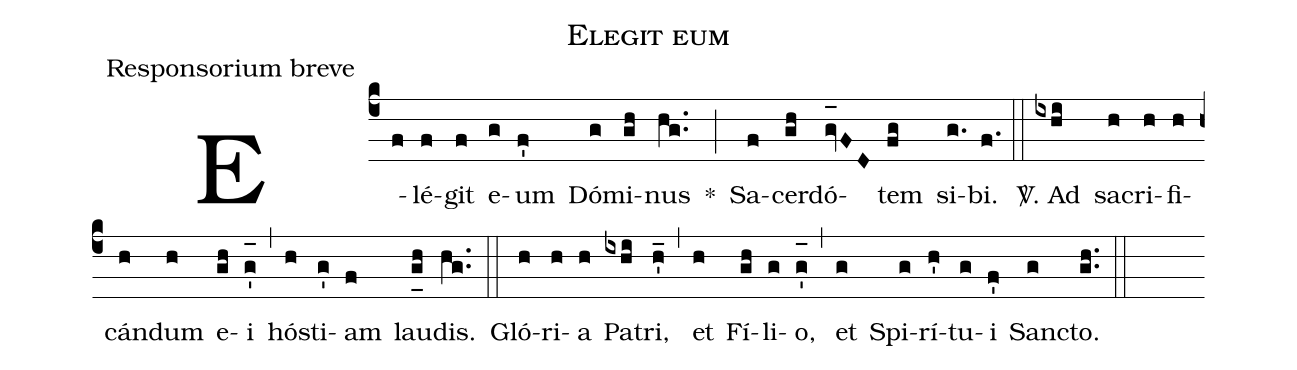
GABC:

name:Elegit eum;
office-part:Responsorium breve;
%%
(c4) E(f)lé(f)git(f) e(g)um(f') Dó(g)mi(gh)nus(hg..) *(;) Sa(f)cer(gh)dó(gv_[oh:h]FD)tem(fg) si(g.)bi.(f.) (::)
<sp>V/</sp>. Ad(ixhi) sa(h)cri(h)fi(h)cán(h)dum(h) e(gh)i(g'_[oh:h]) (,) hó(h)sti(g')am(f) lau(g_[uh:l]h)dis.(hg..) (::) Gló(h)ri(h)a(h) Pa(ixhi)tri,(h'_) (,) et(h) Fí(gh)li(g)o,(g'_[oh:h]) (,) et(g) Spi(g)rí(h')tu(g)i(f') San(g)cto.(gh..) (::)
